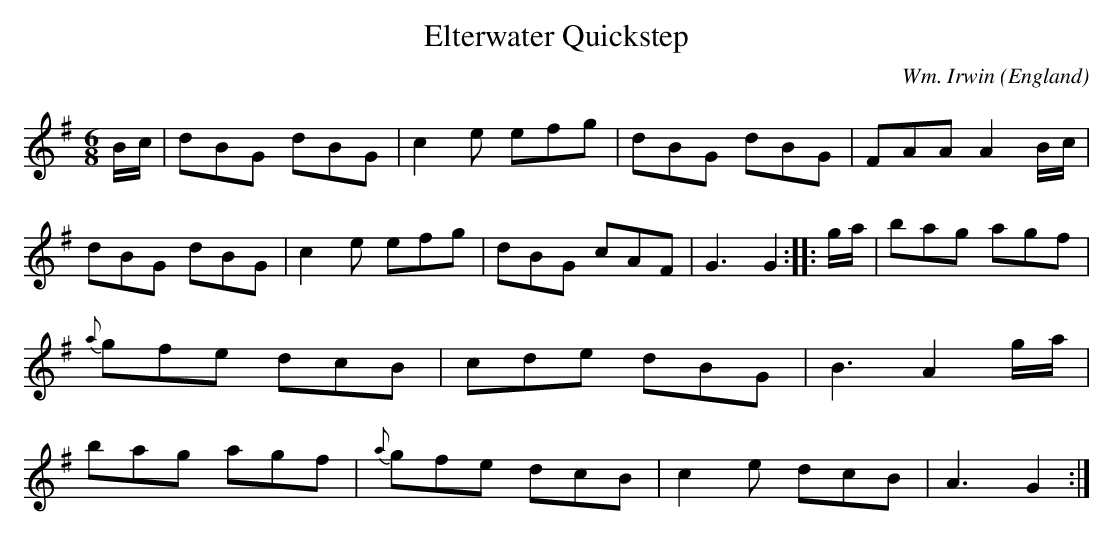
X:1
T:Elterwater Quickstep
C:Wm. Irwin
M:6/8
O:England
K:G major
B/c/|\
dBG dBG| c2e efg| dBG dBG| FAA A2B/c/|\
dBG dBG| c2e efg| dBG cAF| G3 G2::\
g/a/|\
bag agf| {a}gfe dcB| cde dBG| B3 A2 g/a/| \
bag agf| {a}gfe dcB| c2e dcB| A3 G2:|
